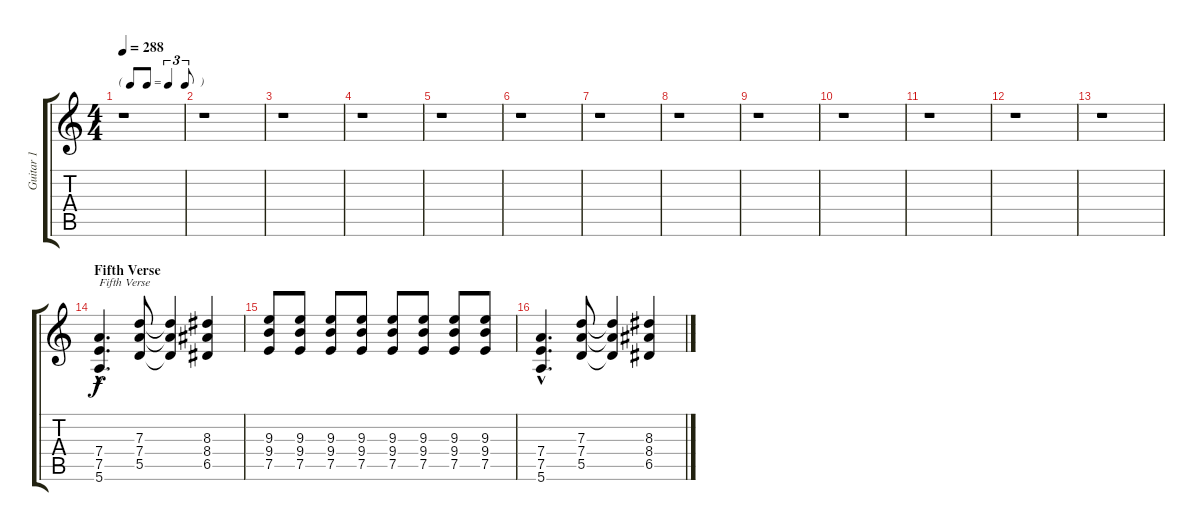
\track ("Guitar 1" "Guitar 1") {instrument distortionguitar}
\staff {score tabs}
\tuning (E4 B3 G3 D3 A2 E2) {hide}
\ts (4 4)
\tf triplet8th
\tempo 288
\clef g2
\ks c
r.1{dy f} |
r.1 |
r.1 |
r.1 |
r.1 |
r.1 |
r.1 |
r.1 |
r.1 |
r.1 |
r.1 |
r.1 |
r.1 |
\section ("" "Fifth Verse")
(7.4{hac} 7.5{hac} 5.6{hac}).4{d txt "Fifth Verse"} (7.3 7.4 5.5).8 (7.3{t} 7.4{t} 5.5{t}).4 (8.3 8.4 6.5).4 |
(9.3 9.4 7.5).8 (9.3 9.4 7.5).8 (9.3 9.4 7.5).8 (9.3 9.4 7.5).8 (9.3 9.4 7.5).8 (9.3 9.4 7.5).8 (9.3 9.4 7.5).8 (9.3 9.4 7.5).8 |
(7.4{hac} 7.5{hac} 5.6{hac}).4{d} (7.3 7.4 5.5).8 (7.3{t} 7.4{t} 5.5{t}).4 (8.3 8.4 6.5).4
